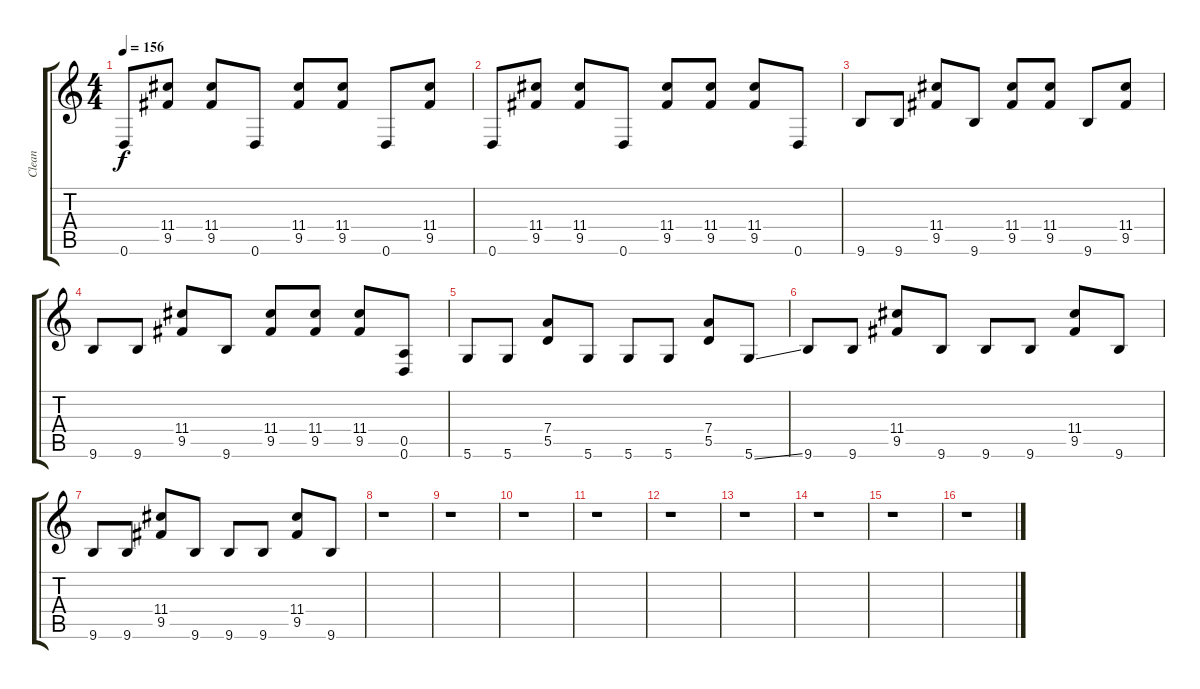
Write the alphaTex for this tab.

\track ("Clean" "Clean") {instrument electricguitarclean}
\staff {score tabs}
\tuning (E4 B3 G3 D3 A2 D2) {hide}
\ts (4 4)
\tempo 156
\clef g2
\ks c
0.6.8{dy f} (11.4 9.5).8 (11.4 9.5).8 0.6.8 (11.4 9.5).8 (11.4 9.5).8 0.6.8 (11.4 9.5).8 |
0.6.8 (11.4 9.5).8 (11.4 9.5).8 0.6.8 (11.4 9.5).8 (11.4 9.5).8 (11.4 9.5).8 0.6.8 |
9.6.8 9.6.8 (11.4 9.5).8 9.6.8 (11.4 9.5).8 (11.4 9.5).8 9.6.8 (11.4 9.5).8 |
9.6.8 9.6.8 (11.4 9.5).8 9.6.8 (11.4 9.5).8 (11.4 9.5).8 (11.4 9.5).8 (0.5 0.6).8 |
5.6.8 5.6.8 (7.4 5.5).8 5.6.8 5.6.8 5.6.8 (7.4 5.5).8 5.6{ss}.8 |
9.6.8 9.6.8 (11.4 9.5).8 9.6.8 9.6.8 9.6.8 (11.4 9.5).8 9.6.8 |
9.6.8 9.6.8 (11.4 9.5).8 9.6.8 9.6.8 9.6.8 (11.4 9.5).8 9.6.8 |
r.1 |
r.1 |
r.1 |
r.1 |
r.1 |
r.1 |
r.1 |
r.1 |
r.1
